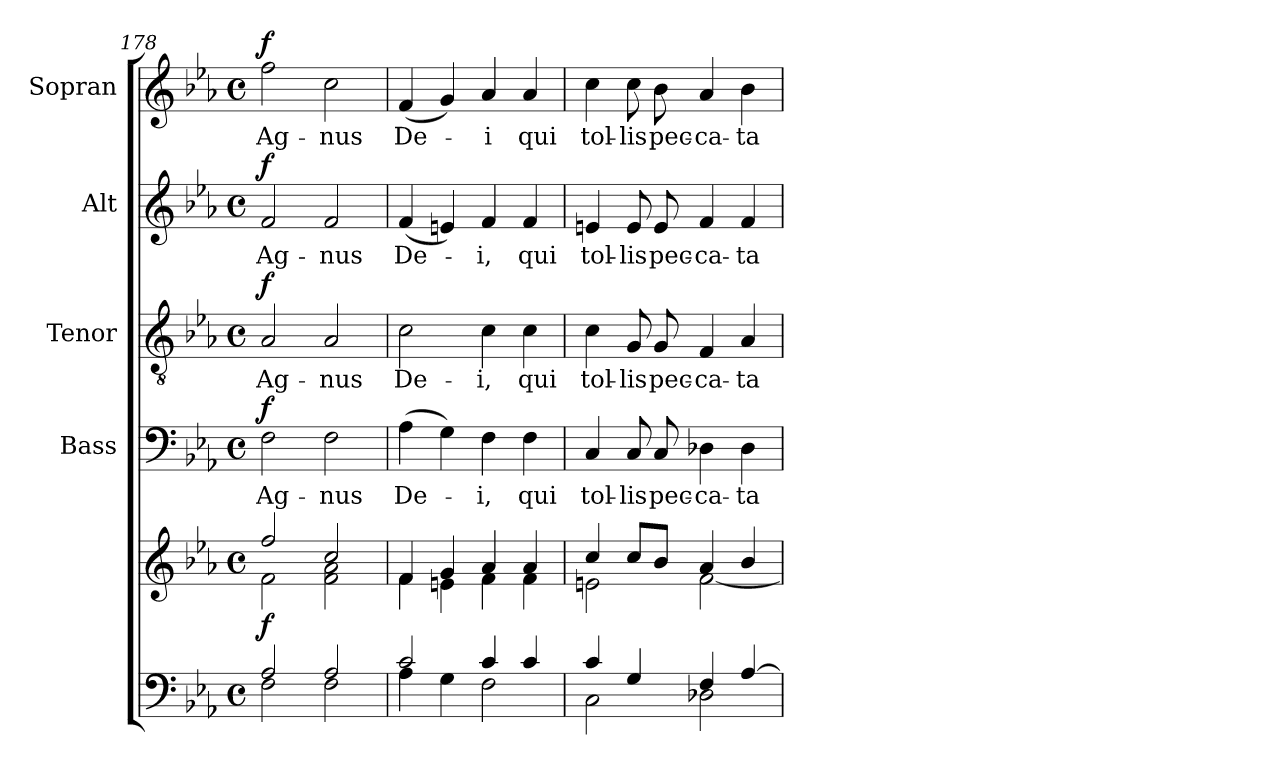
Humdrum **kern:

**kern	**kern	**dynam	**kern	**text	**dynam	**kern	**text	**dynam	**kern	**text	**dynam	**kern	**text	**dynam
*part5	*part5	*part5	*part4	*part4	*part4	*part3	*part3	*part3	*part2	*part2	*part2	*part1	*part1	*part1
*staff6	*staff5	*staff5/6	*staff4	*staff4	*staff4	*staff3	*staff3	*staff3	*staff2	*staff2	*staff2	*staff1	*staff1	*staff1
*	*	*	*I"Bass	*	*	*I"Tenor	*	*	*I"Alt	*	*	*I"Sopran	*	*
*	*	*	*I'B.	*	*	*I'T.	*	*	*I'A.	*	*	*I'S.	*	*
*clefF4	*clefG2	*	*clefF4	*	*	*clefGv2	*	*	*clefG2	*	*	*clefG2	*	*
*k[b-e-a-]	*k[b-e-a-]	*	*k[b-e-a-]	*	*	*k[b-e-a-]	*	*	*k[b-e-a-]	*	*	*k[b-e-a-]	*	*
*E-:	*E-:	*	*E-:	*	*	*E-:	*	*	*E-:	*	*	*E-:	*	*
*M4/4	*M4/4	*	*M4/4	*	*	*M4/4	*	*	*M4/4	*	*	*M4/4	*	*
*met(c)	*met(c)	*	*met(c)	*	*	*met(c)	*	*	*met(c)	*	*	*met(c)	*	*
=178	=178	=178	=178	=178	=178	=178	=178	=178	=178	=178	=178	=178	=178	=178
*^	*^	*	*	*	*	*	*	*	*	*	*	*	*	*
!	!	!	!	!LO:DY:b	!	!LO:LY:b	!LO:DY:a	!	!LO:LY:b	!LO:DY:a	!	!LO:LY:b	!LO:DY:a	!	!LO:LY:b	!LO:DY:a
2A-/	2F\	2ff/	2f\	f	2F\	Ag-	f	2A-/	Ag-	f	2f/	Ag-	f	2ff\	Ag-	f
!	!	!	!	!	!	!LO:LY:b	!	!	!LO:LY:b	!	!	!LO:LY:b	!	!	!LO:LY:b	!
2A-/	2F\	2cc/	2f\ 2a-\	.	2F\	-nus	.	2A-/	-nus	.	2f/	-nus	.	2cc\	-nus	.
=179	=179	=179	=179	=179	=179	=179	=179	=179	=179	=179	=179	=179	=179	=179	=179	=179
!	!	!	!	!	!	!LO:LY:b	!	!	!LO:LY:b	!	!	!LO:LY:b	!	!	!LO:LY:b	!
2c/	4A-\	4f/	4f\	.	(>4A-\	De-	.	2c\	De-	.	(<4f/	De-	.	(<4f/	De-	.
.	4G\	4g/	4en\	.	4G\)	.	.	.	.	.	4en/)	.	.	4g/)	.	.
!	!	!	!	!	!	!LO:LY:b	!	!	!LO:LY:b	!	!	!LO:LY:b	!	!	!LO:LY:b	!
4c/	2F\	4a-/	4f\	.	4F\	-i,	.	4c\	-i,	.	4f/	-i,	.	4a-/	-i	.
!	!	!	!	!	!	!LO:LY:b	!	!	!LO:LY:b	!	!	!LO:LY:b	!	!	!LO:LY:b	!
4c/	.	4a-/	4f\	.	4F\	qui	.	4c\	qui	.	4f/	qui	.	4a-/	qui	.
!!LO:PB:g=z
=180	=180	=180	=180	=180	=180	=180	=180	=180	=180	=180	=180	=180	=180	=180	=180	=180
!	!	!	!	!	!	!LO:LY:b	!	!	!LO:LY:b	!	!	!LO:LY:b	!	!	!LO:LY:b	!
4c/	2C\	4cc/	2en\	.	4C/	tol-	.	4c\	tol-	.	4en/	tol-	.	4cc\	tol-	.
!	!	!	!	!	!	!LO:LY:b	!	!	!LO:LY:b	!	!	!LO:LY:b	!	!	!LO:LY:b	!
4G/	.	8cc/L	.	.	8C/	-lis	.	8G/	-lis	.	8e/	-lis	.	8cc\	-lis	.
!	!	!	!	!	!	!LO:LY:b	!	!	!LO:LY:b	!	!	!LO:LY:b	!	!	!LO:LY:b	!
.	.	8b-/J	.	.	8C/	pec-	.	8G/	pec-	.	8e/	pec-	.	8b-\	pec-	.
!	!	!	!	!	!	!LO:LY:b	!	!	!LO:LY:b	!	!	!LO:LY:b	!	!	!LO:LY:b	!
4F/	2D-X\	4a-/	[<2f\	.	4D-X\	-ca-	.	4F/	-ca-	.	4f/	-ca-	.	4a-/	-ca-	.
!	!	!	!	!	!	!LO:LY:b	!	!	!LO:LY:b	!	!	!LO:LY:b	!	!	!LO:LY:b	!
[>4A-/	.	4b-/	.	.	4D-\	-ta	.	4A-/	-ta	.	4f/	-ta	.	4b-\	-ta	.
*v	*v	*	*	*	*	*	*	*	*	*	*	*	*	*	*	*
*	*v	*v	*	*	*	*	*	*	*	*	*	*	*	*	*
=	=	=	=	=	=	=	=	=	=	=	=	=	=	=
*-	*-	*-	*-	*-	*-	*-	*-	*-	*-	*-	*-	*-	*-	*-
